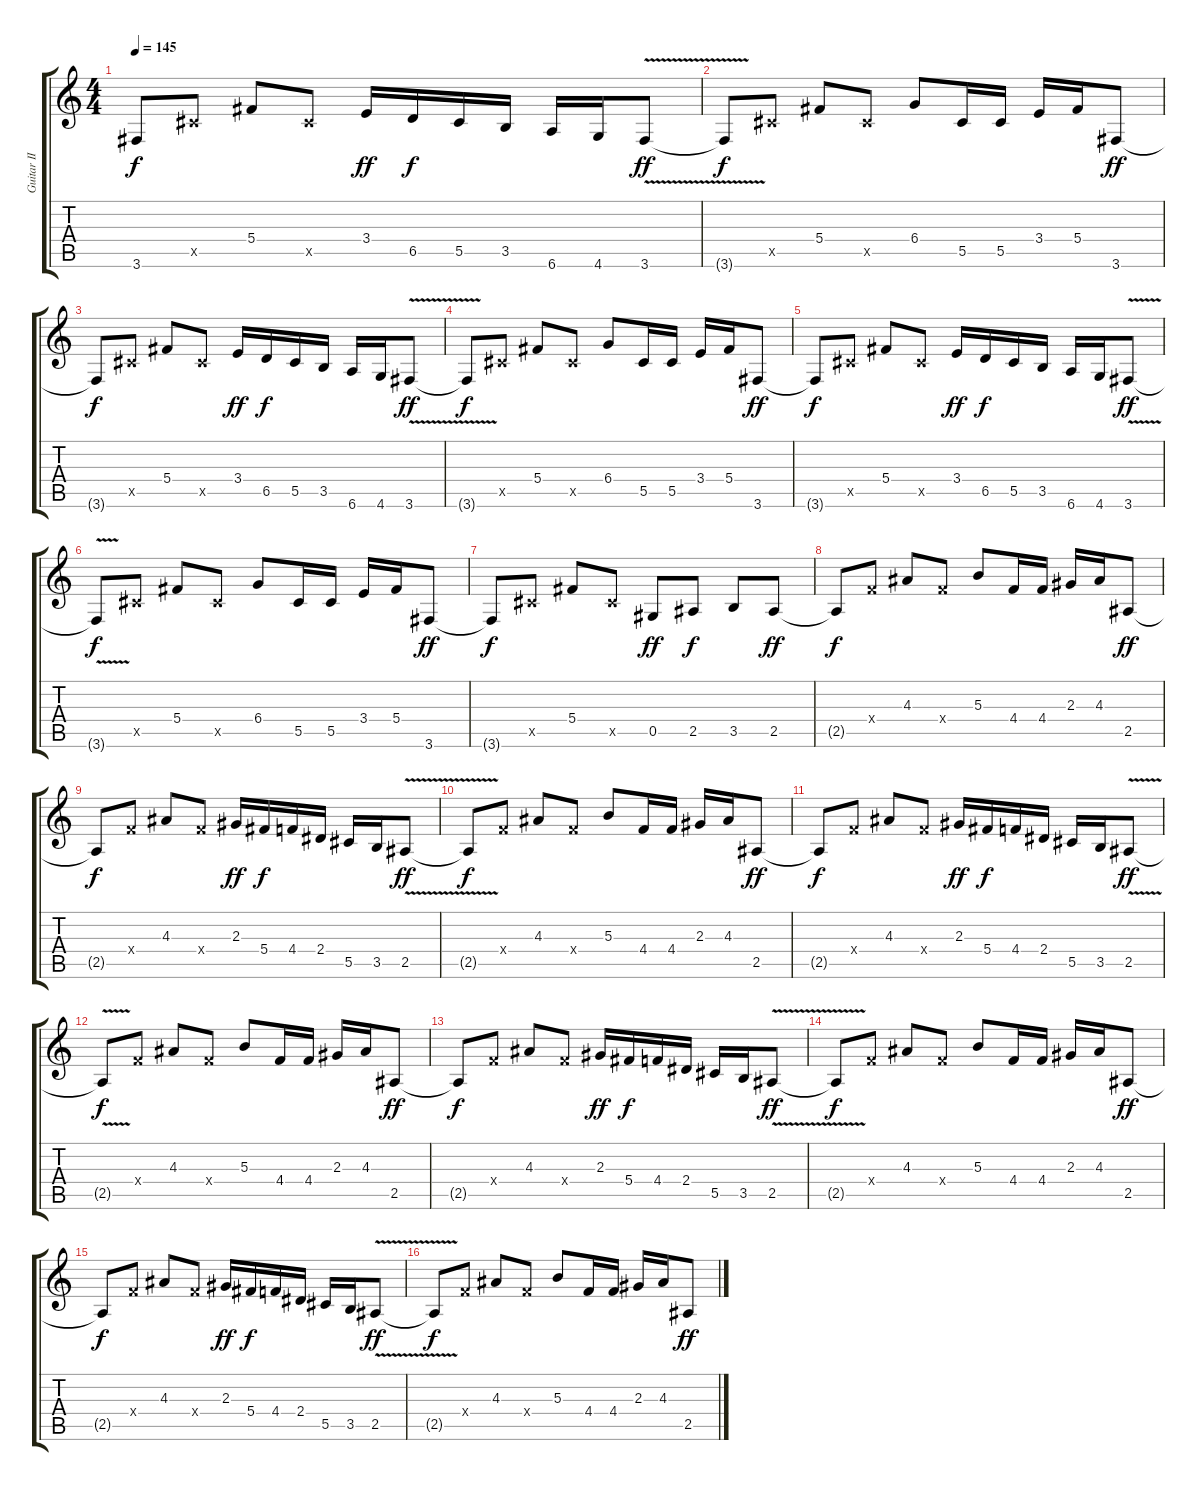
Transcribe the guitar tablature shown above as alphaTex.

\track ("Guitar II" "Guitar II") {instrument overdrivenguitar}
\staff {score tabs}
\tuning (Eb4 Bb3 Gb3 Db3 Ab2 Eb2) {hide}
\ts (4 4)
\tempo 145
\clef g2
\ks c
3.6{t}.8{dy f} 5.5{x}.8 5.4.8 5.5{x}.8 3.4.16{dy ff} 6.5.16{dy f} 5.5.16 3.5.16 6.6.16 4.6.16 3.6{v}.8{dy ff} |
3.6{t}.8{dy f} 5.5{x}.8 5.4.8 5.5{x}.8 6.4.8 5.5.16 5.5.16 3.4.16 5.4.16 3.6.8{dy ff} |
3.6{t}.8{dy f} 5.5{x}.8 5.4.8 5.5{x}.8 3.4.16{dy ff} 6.5.16{dy f} 5.5.16 3.5.16 6.6.16 4.6.16 3.6{v}.8{dy ff} |
3.6{t}.8{dy f} 5.5{x}.8 5.4.8 5.5{x}.8 6.4.8 5.5.16 5.5.16 3.4.16 5.4.16 3.6.8{dy ff} |
3.6{t}.8{dy f} 5.5{x}.8 5.4.8 5.5{x}.8 3.4.16{dy ff} 6.5.16{dy f} 5.5.16 3.5.16 6.6.16 4.6.16 3.6{v}.8{dy ff} |
3.6{t}.8{dy f} 5.5{x}.8 5.4.8 5.5{x}.8 6.4.8 5.5.16 5.5.16 3.4.16 5.4.16 3.6.8{dy ff} |
3.6{t}.8{dy f} 5.5{x}.8 5.4.8 5.5{x}.8 0.5.8{dy ff} 2.5.8{dy f} 3.5.8 2.5.8{dy ff} |
2.5{t}.8{dy f} 4.4{x}.8 4.3.8 4.4{x}.8 5.3.8 4.4.16 4.4.16 2.3.16 4.3.16 2.5.8{dy ff} |
2.5{t}.8{dy f} 4.4{x}.8 4.3.8 4.4{x}.8 2.3.16{dy ff} 5.4.16{dy f} 4.4.16 2.4.16 5.5.16 3.5.16 2.5{v}.8{dy ff} |
2.5{t}.8{dy f} 4.4{x}.8 4.3.8 4.4{x}.8 5.3.8 4.4.16 4.4.16 2.3.16 4.3.16 2.5.8{dy ff} |
2.5{t}.8{dy f} 4.4{x}.8 4.3.8 4.4{x}.8 2.3.16{dy ff} 5.4.16{dy f} 4.4.16 2.4.16 5.5.16 3.5.16 2.5{v}.8{dy ff} |
2.5{t}.8{dy f} 4.4{x}.8 4.3.8 4.4{x}.8 5.3.8 4.4.16 4.4.16 2.3.16 4.3.16 2.5.8{dy ff} |
2.5{t}.8{dy f} 4.4{x}.8 4.3.8 4.4{x}.8 2.3.16{dy ff} 5.4.16{dy f} 4.4.16 2.4.16 5.5.16 3.5.16 2.5{v}.8{dy ff} |
2.5{t}.8{dy f} 4.4{x}.8 4.3.8 4.4{x}.8 5.3.8 4.4.16 4.4.16 2.3.16 4.3.16 2.5.8{dy ff} |
2.5{t}.8{dy f} 4.4{x}.8 4.3.8 4.4{x}.8 2.3.16{dy ff} 5.4.16{dy f} 4.4.16 2.4.16 5.5.16 3.5.16 2.5{v}.8{dy ff} |
2.5{t}.8{dy f} 4.4{x}.8 4.3.8 4.4{x}.8 5.3.8 4.4.16 4.4.16 2.3.16 4.3.16 2.5.8{dy ff}
